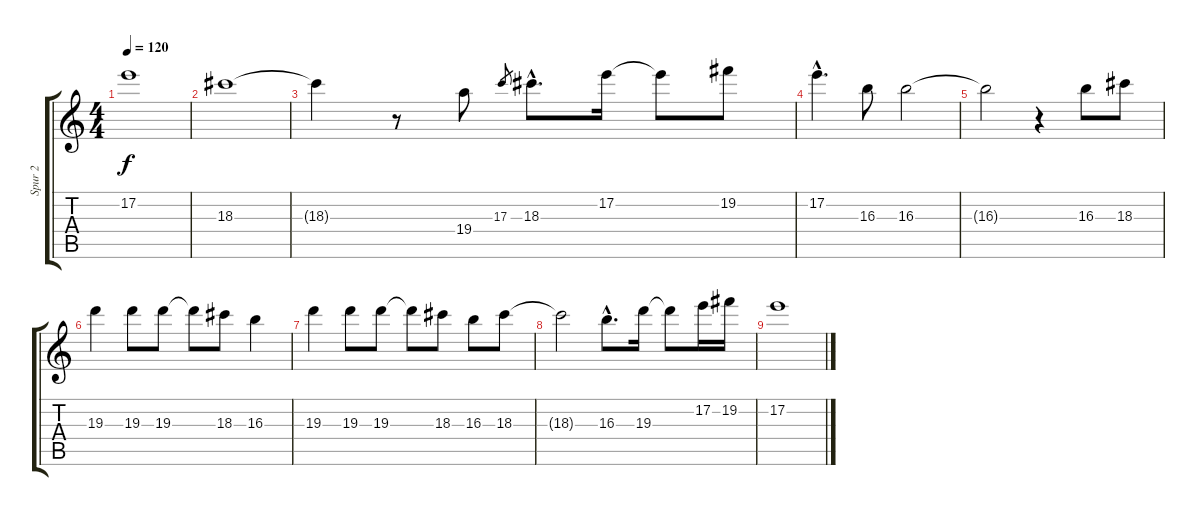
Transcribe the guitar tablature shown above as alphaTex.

\track ("Spur 2" "Spur 2") {instrument distortionguitar}
\staff {score tabs}
\tuning (E4 B3 G3 D3 A2 E2) {hide}
\ts (4 4)
\tempo 120
\clef g2
\ks c
17.2.1{dy f} |
18.3.1 |
18.3{t}.4 r.8 19.4.8 17.3.8{gr} 18.3{hac}.8{d} 17.2.16 17.2{t}.8 19.2.8 |
17.2{hac}.4{d} 16.3.8 16.3.2 |
16.3{t}.2 r.4 16.3.8 18.3.8 |
19.3.4 19.3.8 19.3.8 19.3{t}.8 18.3.8 16.3.4 |
19.3.4 19.3.8 19.3.8 19.3{t}.8 18.3.8 16.3.8 18.3.8 |
18.3{t}.2 16.3{hac}.8{d} 19.3.16 19.3{t}.8 17.2.16 19.2.16 |
17.2.1
